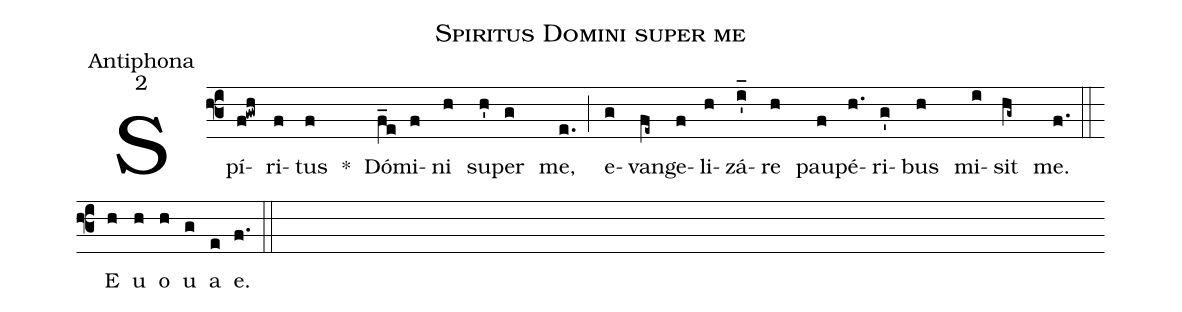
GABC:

name:Spiritus Domini super me;
office-part:Antiphona;
mode:2;
%%
(f3) Spí(f!gwh)ri(f)tus(f) *() Dó(f_e)mi(f)ni(h) su(h')per(g) me,(e.) (;) e(g)van(fe~)ge(f)li(h)zá(i'_)re(h) pau(f)pé(h.)ri(g')bus(h) mi(i)sit(hg~) me.(f.) (::) <eu>E(h) u(h) o(h) u(g) a(e) e.</eu>(f.) (::)
